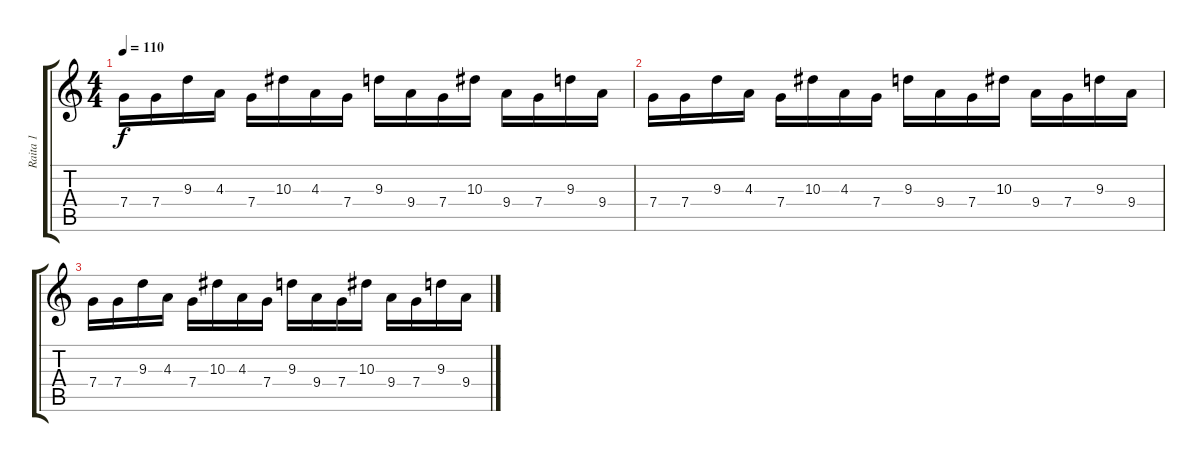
\track ("Raita 1" "Raita 1") {instrument distortionguitar}
\staff {score tabs}
\tuning (D4 A3 F3 C3 G2 D2) {hide}
\ts (4 4)
\tempo 110
\clef g2
\ks c
7.4.16{dy f} 7.4.16 9.3.16 4.3.16 7.4.16 10.3.16 4.3.16 7.4.16 9.3.16 9.4.16 7.4.16 10.3.16 9.4.16 7.4.16 9.3.16 9.4.16 |
7.4.16 7.4.16 9.3.16 4.3.16 7.4.16 10.3.16 4.3.16 7.4.16 9.3.16 9.4.16 7.4.16 10.3.16 9.4.16 7.4.16 9.3.16 9.4.16 |
7.4.16 7.4.16 9.3.16 4.3.16 7.4.16 10.3.16 4.3.16 7.4.16 9.3.16 9.4.16 7.4.16 10.3.16 9.4.16 7.4.16 9.3.16 9.4.16
